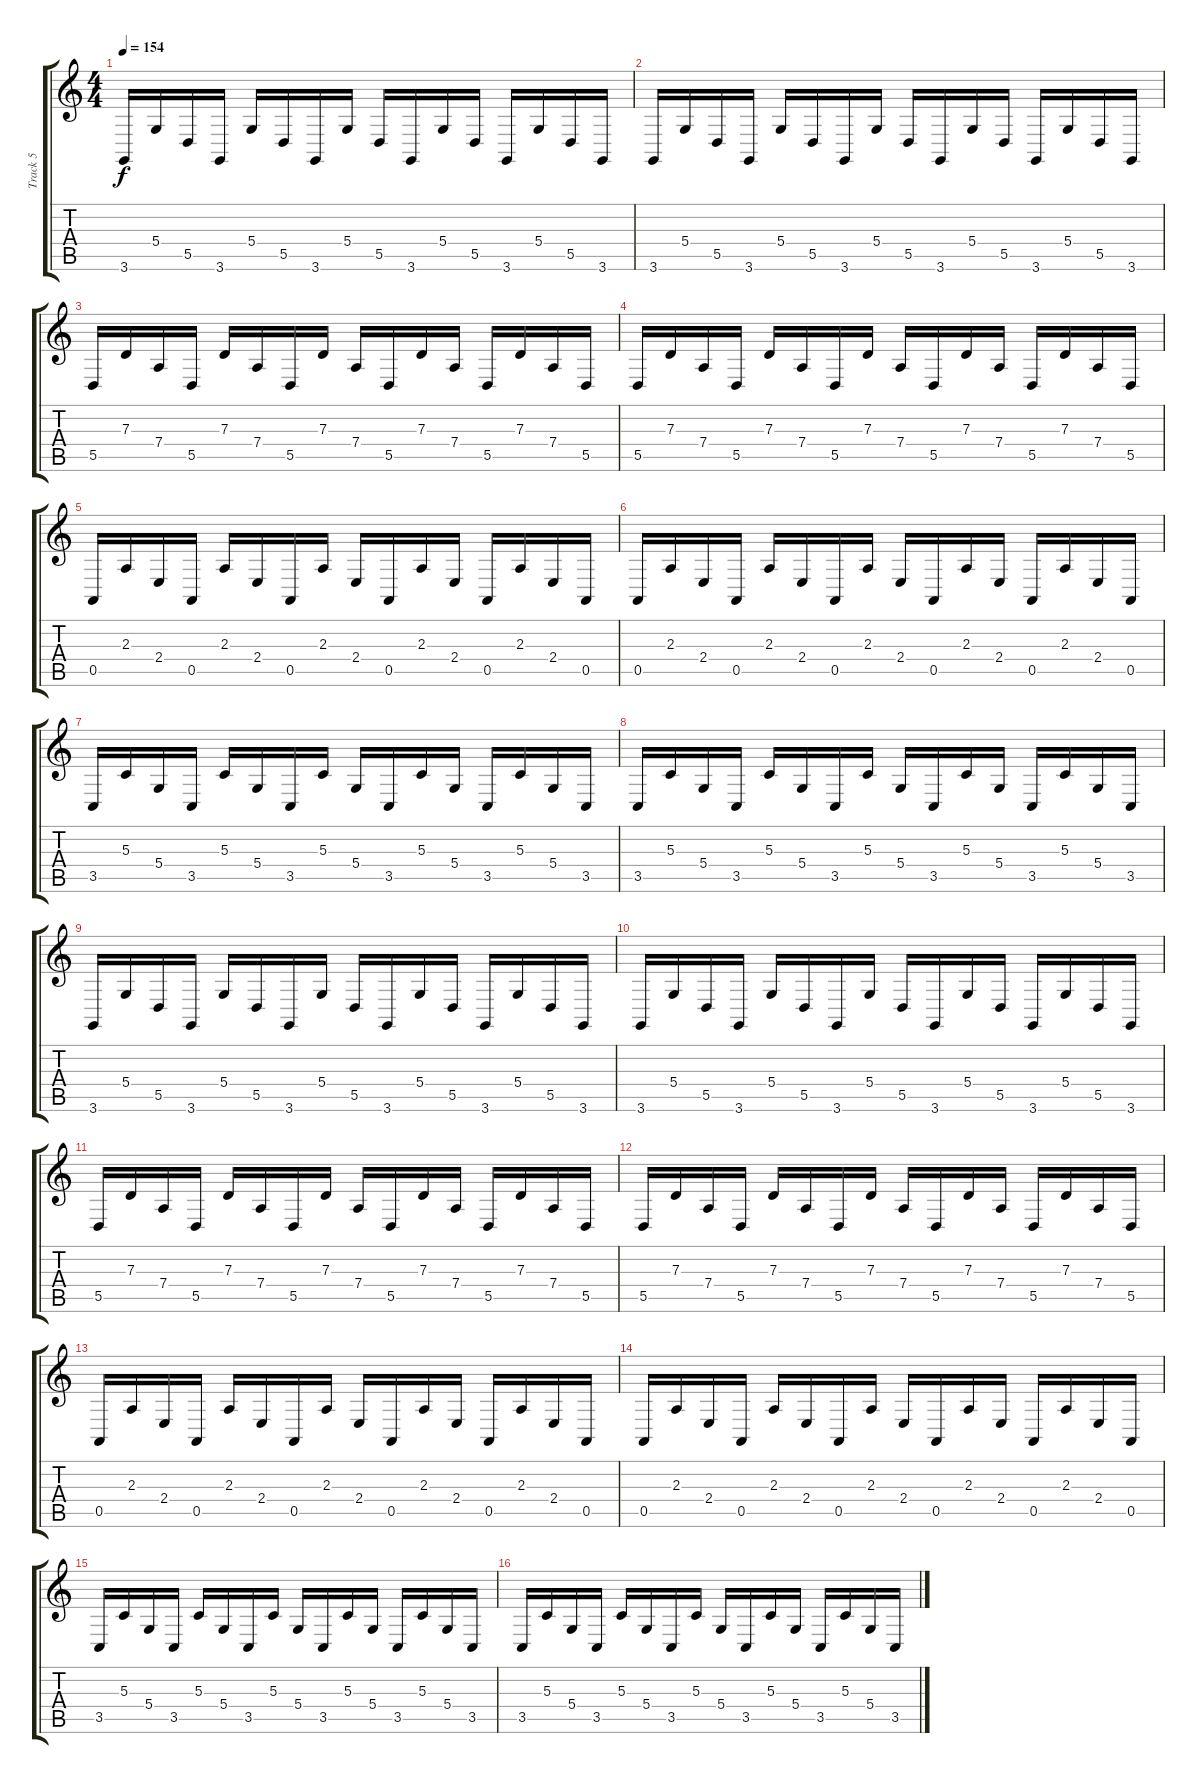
\track ("Track 5" "Track 5") {instrument lead8bassandlead}
\staff {score tabs}
\tuning (E4 B3 G3 D3 A2 E2) {hide}
\ts (4 4)
\tempo 154
\clef g2
\ks c
3.6.16{dy f} 5.4.16 5.5.16 3.6.16 5.4.16 5.5.16 3.6.16 5.4.16 5.5.16 3.6.16 5.4.16 5.5.16 3.6.16 5.4.16 5.5.16 3.6.16 |
3.6.16 5.4.16 5.5.16 3.6.16 5.4.16 5.5.16 3.6.16 5.4.16 5.5.16 3.6.16 5.4.16 5.5.16 3.6.16 5.4.16 5.5.16 3.6.16 |
5.5.16 7.3.16 7.4.16 5.5.16 7.3.16 7.4.16 5.5.16 7.3.16 7.4.16 5.5.16 7.3.16 7.4.16 5.5.16 7.3.16 7.4.16 5.5.16 |
5.5.16 7.3.16 7.4.16 5.5.16 7.3.16 7.4.16 5.5.16 7.3.16 7.4.16 5.5.16 7.3.16 7.4.16 5.5.16 7.3.16 7.4.16 5.5.16 |
0.5.16 2.3.16 2.4.16 0.5.16 2.3.16 2.4.16 0.5.16 2.3.16 2.4.16 0.5.16 2.3.16 2.4.16 0.5.16 2.3.16 2.4.16 0.5.16 |
0.5.16 2.3.16 2.4.16 0.5.16 2.3.16 2.4.16 0.5.16 2.3.16 2.4.16 0.5.16 2.3.16 2.4.16 0.5.16 2.3.16 2.4.16 0.5.16 |
3.5.16 5.3.16 5.4.16 3.5.16 5.3.16 5.4.16 3.5.16 5.3.16 5.4.16 3.5.16 5.3.16 5.4.16 3.5.16 5.3.16 5.4.16 3.5.16 |
3.5.16 5.3.16 5.4.16 3.5.16 5.3.16 5.4.16 3.5.16 5.3.16 5.4.16 3.5.16 5.3.16 5.4.16 3.5.16 5.3.16 5.4.16 3.5.16 |
3.6.16 5.4.16 5.5.16 3.6.16 5.4.16 5.5.16 3.6.16 5.4.16 5.5.16 3.6.16 5.4.16 5.5.16 3.6.16 5.4.16 5.5.16 3.6.16 |
3.6.16 5.4.16 5.5.16 3.6.16 5.4.16 5.5.16 3.6.16 5.4.16 5.5.16 3.6.16 5.4.16 5.5.16 3.6.16 5.4.16 5.5.16 3.6.16 |
5.5.16 7.3.16 7.4.16 5.5.16 7.3.16 7.4.16 5.5.16 7.3.16 7.4.16 5.5.16 7.3.16 7.4.16 5.5.16 7.3.16 7.4.16 5.5.16 |
5.5.16 7.3.16 7.4.16 5.5.16 7.3.16 7.4.16 5.5.16 7.3.16 7.4.16 5.5.16 7.3.16 7.4.16 5.5.16 7.3.16 7.4.16 5.5.16 |
0.5.16 2.3.16 2.4.16 0.5.16 2.3.16 2.4.16 0.5.16 2.3.16 2.4.16 0.5.16 2.3.16 2.4.16 0.5.16 2.3.16 2.4.16 0.5.16 |
0.5.16 2.3.16 2.4.16 0.5.16 2.3.16 2.4.16 0.5.16 2.3.16 2.4.16 0.5.16 2.3.16 2.4.16 0.5.16 2.3.16 2.4.16 0.5.16 |
3.5.16 5.3.16 5.4.16 3.5.16 5.3.16 5.4.16 3.5.16 5.3.16 5.4.16 3.5.16 5.3.16 5.4.16 3.5.16 5.3.16 5.4.16 3.5.16 |
3.5.16 5.3.16 5.4.16 3.5.16 5.3.16 5.4.16 3.5.16 5.3.16 5.4.16 3.5.16 5.3.16 5.4.16 3.5.16 5.3.16 5.4.16 3.5.16
